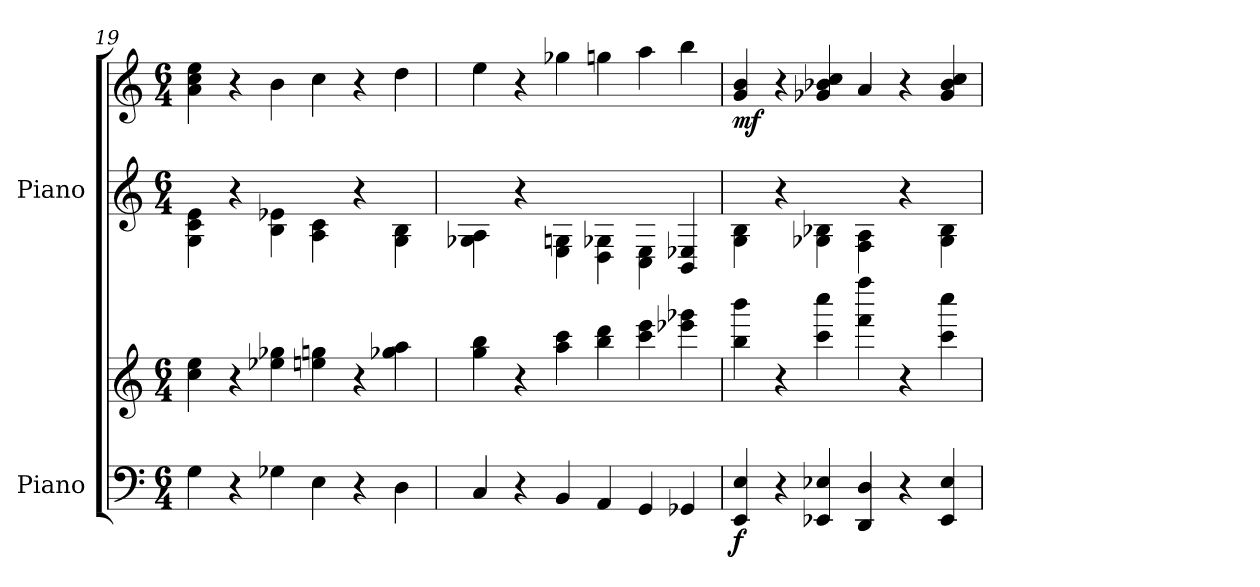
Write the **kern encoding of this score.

**kern	**kern	**dynam	**kern	**kern	**dynam
*part2	*part2	*part2	*part1	*part1	*part1
*staff4	*staff3	*staff3/4	*staff2	*staff1	*staff1/2
*I"Piano	*	*	*I"Piano	*	*
*I'Pno.	*	*	*I'Pno.	*	*
!!LO:PB:g=z
*clefF4	*clefG2	*	*clefG2	*clefG2	*
*k[]	*k[]	*	*k[]	*k[]	*
*M6/4	*M6/4	*	*M6/4	*M6/4	*
=19	=19	=19	=19	=19	=19
4G\	4cc\ 4ee\	.	4G\ 4c\ 4e\	4a\ 4cc\ 4ee\	.
4r	4r	.	4r	4r	.
4G-X\	4ee-X\ 4gg-X\	.	4B\ 4e-X\	4b\	.
4E\	4een\ 4ggn\	.	4A\ 4c\	4cc\	.
4r	4r	.	4r	4r	.
4D\	4gg-X\ 4aa\	.	4G\ 4B\	4dd\	.
=20	=20	=20	=20	=20	=20
4C/	4gg\ 4bb\	.	4G-X\ 4A\	4ee\	.
4r	4r	.	4r	4r	.
4BB/	4aa\ 4ccc\	.	4E\ 4Gn\	4gg-X\	.
4AA/	4bb\ 4ddd\	.	4D\ 4G-X\	4ggn\	.
4GG/	4ccc\ 4eee\	.	4C\ 4E\	4aa\	.
4GG-X/	4eee-X\ 4ggg-X\	.	4BB/ 4E-X/	4bb\	.
=21	=21	=21	=21	=21	=21
!	!	!LO:DY:b=2	!	!	!LO:DY:b
4EE/ 4E/	4bb\ 4bbb\	f	4G\ 4B\	4g/ 4b/	mf
4r	4r	.	4r	4r	.
4EE-X/ 4E-X/	4ccc\ 4cccc\	.	4G-X\ 4B-X\	4g-X/ 4b-X/ 4cc/	.
4DD/ 4D/	4fff\ 4ffff\	.	4F\ 4A\	4a/	.
4r	4r	.	4r	4r	.
4EE-/ 4E-/	4ccc\ 4cccc\	.	4G-\ 4B-\	4g-/ 4b-/ 4cc/	.
=	=	=	=	=	=
*-	*-	*-	*-	*-	*-
